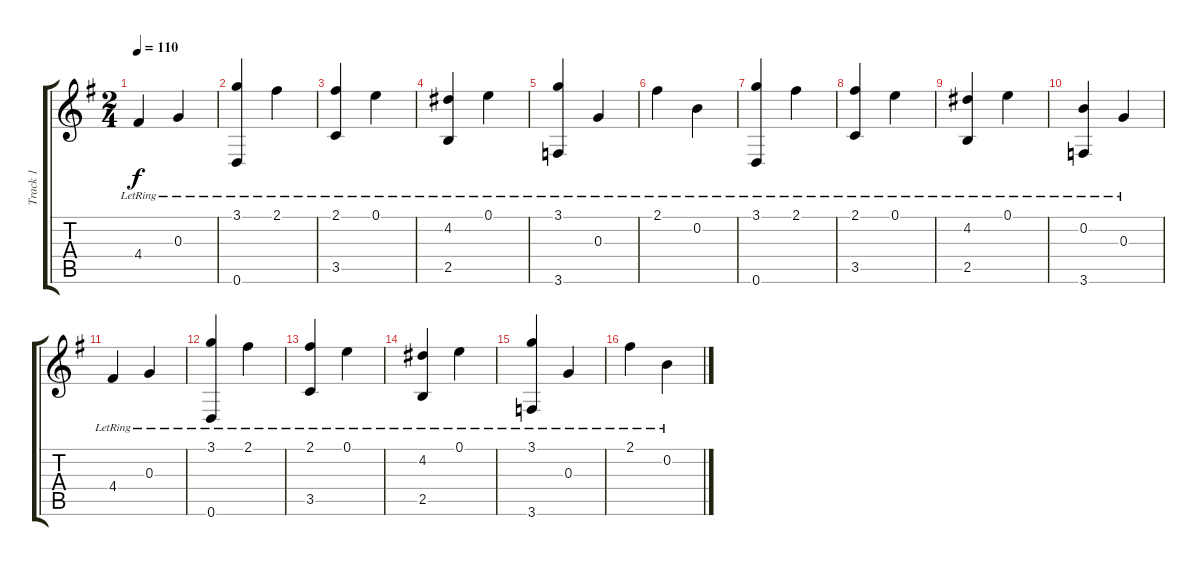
\track ("Track 1" "Track 1") {instrument acousticguitarnylon}
\staff {score tabs}
\tuning (E4 B3 G3 D3 A2 D2) {hide}
\ts (2 4)
\tempo 110
\clef g2
\ks g
4.4{lr}.4{dy f} 0.3{lr}.4 |
(3.1{lr} 0.6{lr}).4 2.1{lr}.4 |
(2.1{lr} 3.5{lr}).4 0.1{lr}.4 |
(4.2{lr} 2.5{lr}).4 0.1{lr}.4 |
(3.1{lr} 3.6{lr}).4 0.3{lr}.4 |
2.1{lr}.4 0.2{lr}.4 |
(3.1{lr} 0.6{lr}).4 2.1{lr}.4 |
(2.1{lr} 3.5{lr}).4 0.1{lr}.4 |
(4.2{lr} 2.5{lr}).4 0.1{lr}.4 |
(0.2{lr} 3.6{lr}).4 0.3{lr}.4 |
4.4{lr}.4 0.3{lr}.4 |
(3.1{lr} 0.6{lr}).4 2.1{lr}.4 |
(2.1{lr} 3.5{lr}).4 0.1{lr}.4 |
(4.2{lr} 2.5{lr}).4 0.1{lr}.4 |
(3.1{lr} 3.6{lr}).4 0.3{lr}.4 |
2.1{lr}.4 0.2{lr}.4
